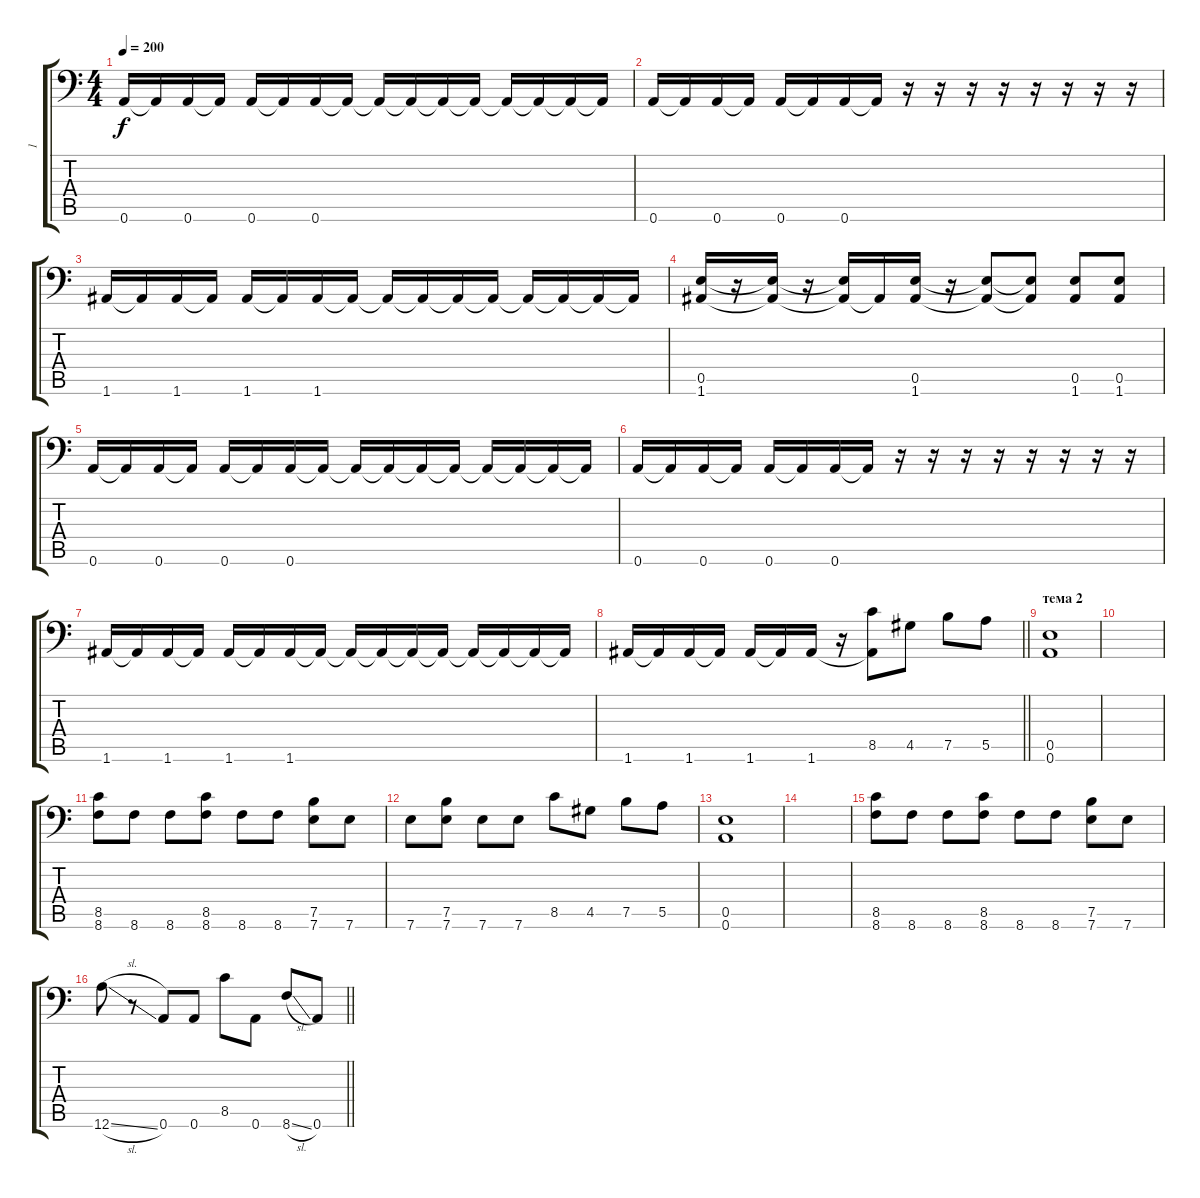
\track ("1" "1") {instrument distortionguitar}
\staff {score tabs}
\tuning (B3 Gb3 D3 A2 E2 A1) {hide}
\ts (4 4)
\tempo 200
\clef f4
\ks c
0.6.16{dy f} 0.6{t}.16 0.6.16 0.6{t}.16 0.6.16 0.6{t}.16 0.6.16 0.6{t}.16 0.6{t}.16 0.6{t}.16 0.6{t}.16 0.6{t}.16 0.6{t}.16 0.6{t}.16 0.6{t}.16 0.6{t}.16 |
0.6.16 0.6{t}.16 0.6.16 0.6{t}.16 0.6.16 0.6{t}.16 0.6.16 0.6{t}.16 r.16 r.16 r.16 r.16 r.16 r.16 r.16 r.16 |
1.6.16 1.6{t}.16 1.6.16 1.6{t}.16 1.6.16 1.6{t}.16 1.6.16 1.6{t}.16 1.6{t}.16 1.6{t}.16 1.6{t}.16 1.6{t}.16 1.6{t}.16 1.6{t}.16 1.6{t}.16 1.6{t}.16 |
(0.5 1.6).16 r.16 (0.5{t} 1.6{t}).16 r.16 (0.5{t} 1.6{t}).16 1.6{t}.16 (0.5 1.6).16 r.16 (0.5{t} 1.6{t}).8 (0.5{t} 1.6{t}).8 (0.5 1.6).8 (0.5 1.6).8 |
0.6.16 0.6{t}.16 0.6.16 0.6{t}.16 0.6.16 0.6{t}.16 0.6.16 0.6{t}.16 0.6{t}.16 0.6{t}.16 0.6{t}.16 0.6{t}.16 0.6{t}.16 0.6{t}.16 0.6{t}.16 0.6{t}.16 |
0.6.16 0.6{t}.16 0.6.16 0.6{t}.16 0.6.16 0.6{t}.16 0.6.16 0.6{t}.16 r.16 r.16 r.16 r.16 r.16 r.16 r.16 r.16 |
1.6.16 1.6{t}.16 1.6.16 1.6{t}.16 1.6.16 1.6{t}.16 1.6.16 1.6{t}.16 1.6{t}.16 1.6{t}.16 1.6{t}.16 1.6{t}.16 1.6{t}.16 1.6{t}.16 1.6{t}.16 1.6{t}.16 |
\barLineRight lightlight
1.6.16 1.6{t}.16 1.6.16 1.6{t}.16 1.6.16 1.6{t}.16 1.6.16 r.16 (8.5 1.6{t}).8 4.5.8 7.5.8 5.5.8 |
\section ("" "тема 2")
(0.5 0.6).1 |
|
(8.5 8.6).8 8.6.8 8.6.8 (8.5 8.6).8 8.6.8 8.6.8 (7.5 7.6).8 7.6.8 |
7.6.8 (7.5 7.6).8 7.6.8 7.6.8 8.5.8 4.5.8 7.5.8 5.5.8 |
(0.5 0.6).1 |
|
(8.5 8.6).8 8.6.8 8.6.8 (8.5 8.6).8 8.6.8 8.6.8 (7.5 7.6).8 7.6.8 |
\barLineRight lightlight
12.6{sl}.8 r.8 0.6.8 0.6.8 8.5.8 0.6.8 8.6{sl}.8 0.6.8
